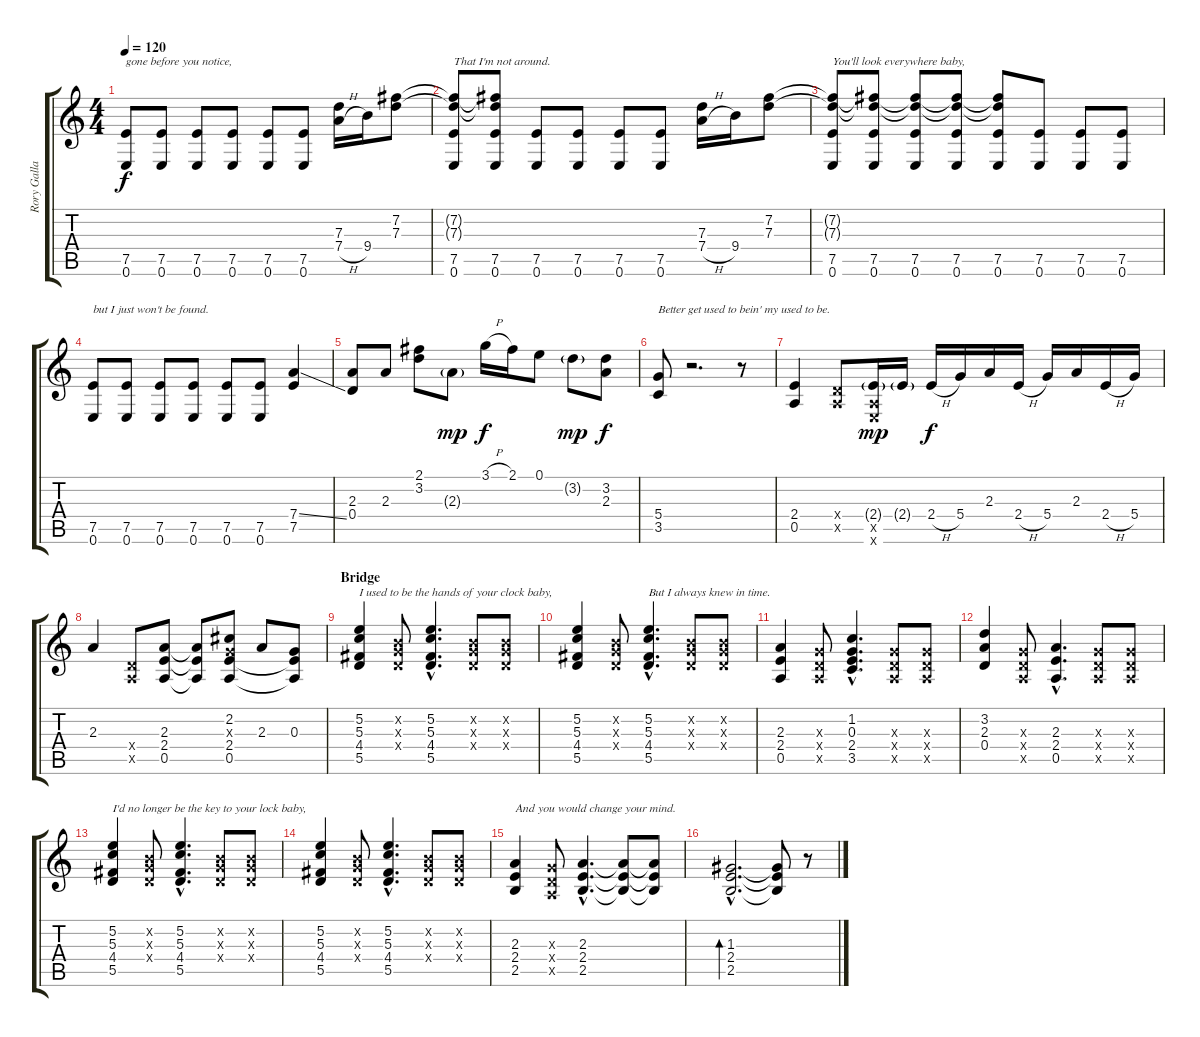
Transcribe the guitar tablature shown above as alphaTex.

\track ("Rory Gallagher" "Rory Galla") {instrument overdrivenguitar}
\staff {score tabs}
\tuning (E4 B3 G3 D3 A2 E2) {hide}
\ts (4 4)
\tempo 120
\clef g2
\ks c
(7.5 0.6).8{txt "gone before you notice," dy f} (7.5 0.6).8 (7.5 0.6).8 (7.5 0.6).8 (7.5 0.6).8 (7.5 0.6).8 (7.3 7.4{h}).16 9.4.16 (7.2 7.3).8 |
(7.2{t} 7.3{t} 7.5 0.6).8{txt "That I'm not around."} (7.2{t} 7.3{t} 7.5 0.6).8 (7.5 0.6).8 (7.5 0.6).8 (7.5 0.6).8 (7.5 0.6).8 (7.3 7.4{h}).16 9.4.16 (7.2 7.3).8 |
(7.2{t} 7.3{t} 7.5 0.6).8{txt "You'll look everywhere baby,"} (7.2{t} 7.3{t} 7.5 0.6).8 (7.2{t} 7.3{t} 7.5 0.6).8 (7.2{t} 7.3{t} 7.5 0.6).8 (7.2{t} 7.3{t} 7.5 0.6).8 (7.5 0.6).8 (7.5 0.6).8 (7.5 0.6).8 |
(7.5 0.6).8{txt "but I just won't be found."} (7.5 0.6).8 (7.5 0.6).8 (7.5 0.6).8 (7.5 0.6).8 (7.5 0.6).8 (7.4{ss} 7.5).4 |
(2.3 0.4).8 2.3.8 (2.1 3.2).8 2.3{g}.8{dy mp} 3.1{h}.16{dy f} 2.1.16 0.1.8 3.2{g}.8{dy mp} (3.2 2.3).8{dy f} |
(5.4 3.5).8{txt "Better get used to bein' my used to be."} r.2{d} r.8 |
(2.4 0.5).4 (0.4{x} 0.5{x}).8 (2.4{g} 0.5{x} 0.6{x}).16{dy mp} 2.4{g}.16 2.4{h}.16{dy f} 5.4.16 2.3.16 2.4{h}.16 5.4.16 2.3.16 2.4{h}.16 5.4.16 |
2.3.4 (0.4{x} 0.5{x}).8 (2.3 2.4 0.5).8 (2.3{t} 2.4{t} 0.5{t}).8 (2.2 0.3{x} 2.4 0.5).8 2.3.8 (0.3 2.4{t} 0.5{t}).8 |
\section ("" "Bridge")
(5.2 5.3 4.4 5.5).4{txt "I used to be the hands of your clock baby,"} (0.2{x} 0.3{x} 0.4{x}).8 (5.2{hac} 5.3{hac} 4.4{hac} 5.5{hac}).4{d} (0.2{x} 0.3{x} 0.4{x}).8 (0.2{x} 0.3{x} 0.4{x}).8 |
(5.2 5.3 4.4 5.5).4 (0.2{x} 0.3{x} 0.4{x}).8 (5.2{hac} 5.3{hac} 4.4{hac} 5.5{hac}).4{d txt "But I always knew in time."} (0.2{x} 0.3{x} 0.4{x}).8 (0.2{x} 0.3{x} 0.4{x}).8 |
(2.3 2.4 0.5).4 (0.3{x} 0.4{x} 0.5{x}).8 (1.2{hac} 0.3{hac} 2.4{hac} 3.5{hac}).4{d} (0.3{x} 0.4{x} 0.5{x}).8 (0.3{x} 0.4{x} 0.5{x}).8 |
(3.2 2.3 0.4).4 (0.3{x} 0.4{x} 0.5{x}).8 (2.3{hac} 2.4{hac} 0.5{hac}).4{d} (0.3{x} 0.4{x} 0.5{x}).8 (0.3{x} 0.4{x} 0.5{x}).8 |
(5.2 5.3 4.4 5.5).4{txt "I'd no longer be the key to your lock baby, "} (0.2{x} 0.3{x} 0.4{x}).8 (5.2{hac} 5.3{hac} 4.4{hac} 5.5{hac}).4{d} (0.2{x} 0.3{x} 0.4{x}).8 (0.2{x} 0.3{x} 0.4{x}).8 |
(5.2 5.3 4.4 5.5).4 (0.2{x} 0.3{x} 0.4{x}).8 (5.2{hac} 5.3{hac} 4.4{hac} 5.5{hac}).4{d} (0.2{x} 0.3{x} 0.4{x}).8 (0.2{x} 0.3{x} 0.4{x}).8 |
(2.3 2.4 2.5).4{txt "And you would change your mind."} (0.3{x} 0.4{x} 0.5{x}).8 (2.3{hac} 2.4{hac} 2.5{hac}).4{d} (2.3{t} 2.4{t} 2.5{t}).8 (2.3{t} 2.4{t} 2.5{t}).8 |
(1.3{hac} 2.4{hac} 2.5{hac}).2{d bd 240} (1.3{t} 2.4{t} 2.5{t}).8 r.8
